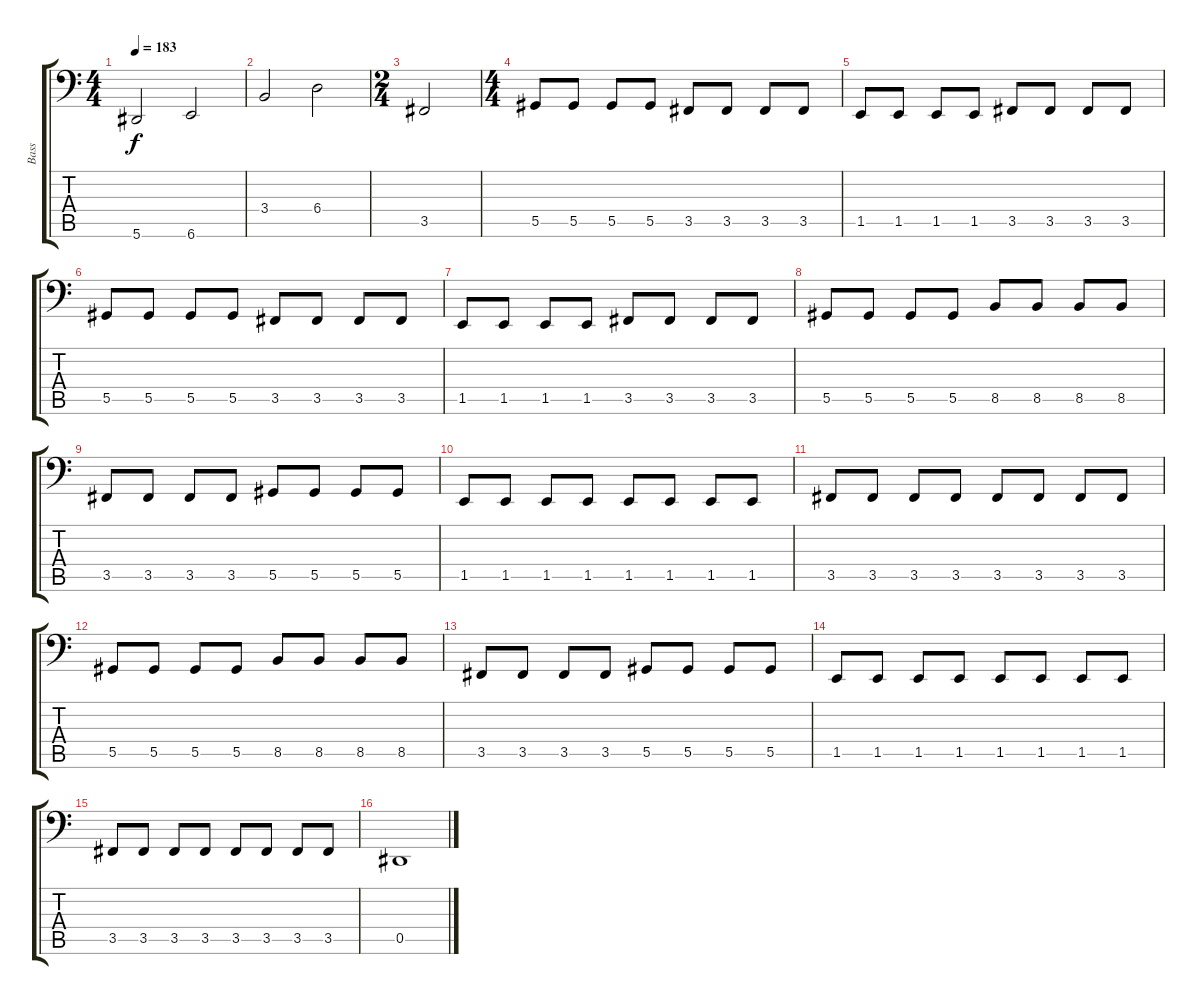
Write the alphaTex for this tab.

\track ("Bass" "Bass") {instrument electricbassfinger}
\staff {score tabs}
\tuning (B2 Gb2 Db2 Ab1 Eb1 Bb0) {hide}
\ts (4 4)
\tempo 183
\clef f4
\ks c
5.6.2{dy f} 6.6.2 |
3.4.2 6.4.2 |
\ts (2 4)
3.5.2 |
\ts (4 4)
5.5.8 5.5.8 5.5.8 5.5.8 3.5.8 3.5.8 3.5.8 3.5.8 |
1.5.8 1.5.8 1.5.8 1.5.8 3.5.8 3.5.8 3.5.8 3.5.8 |
5.5.8 5.5.8 5.5.8 5.5.8 3.5.8 3.5.8 3.5.8 3.5.8 |
1.5.8 1.5.8 1.5.8 1.5.8 3.5.8 3.5.8 3.5.8 3.5.8 |
5.5.8 5.5.8 5.5.8 5.5.8 8.5.8 8.5.8 8.5.8 8.5.8 |
3.5.8 3.5.8 3.5.8 3.5.8 5.5.8 5.5.8 5.5.8 5.5.8 |
1.5.8 1.5.8 1.5.8 1.5.8 1.5.8 1.5.8 1.5.8 1.5.8 |
3.5.8 3.5.8 3.5.8 3.5.8 3.5.8 3.5.8 3.5.8 3.5.8 |
5.5.8 5.5.8 5.5.8 5.5.8 8.5.8 8.5.8 8.5.8 8.5.8 |
3.5.8 3.5.8 3.5.8 3.5.8 5.5.8 5.5.8 5.5.8 5.5.8 |
1.5.8 1.5.8 1.5.8 1.5.8 1.5.8 1.5.8 1.5.8 1.5.8 |
3.5.8 3.5.8 3.5.8 3.5.8 3.5.8 3.5.8 3.5.8 3.5.8 |
0.5.1
